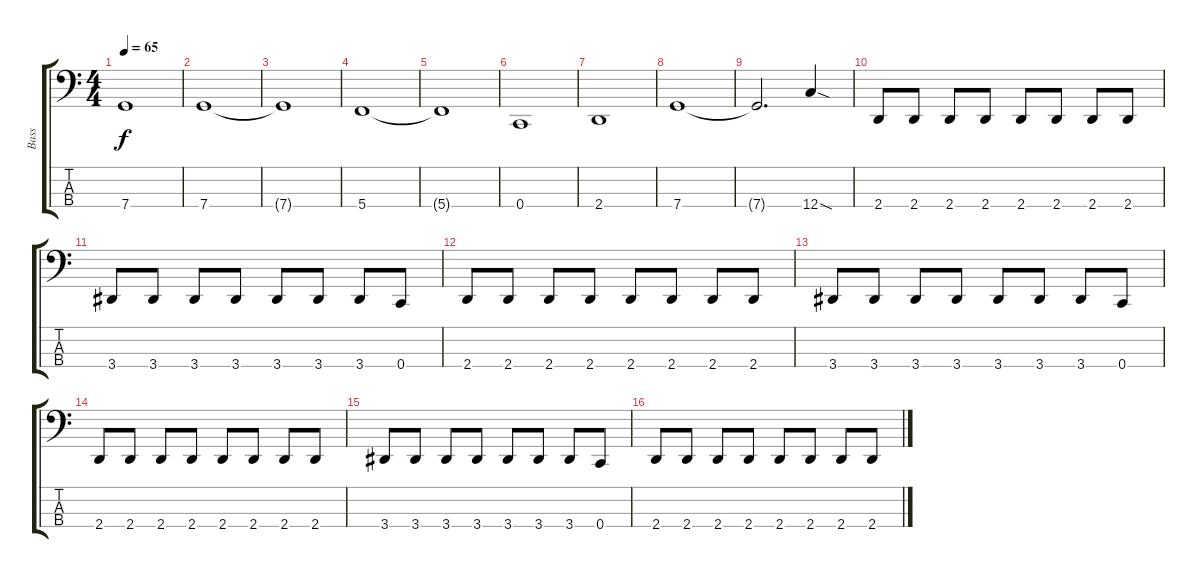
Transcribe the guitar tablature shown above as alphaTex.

\track ("Bass" "Bass") {instrument electricbassfinger}
\staff {score tabs}
\tuning (F2 C2 G1 C1) {hide}
\ts (4 4)
\tempo 65
\clef f4
\ks c
7.4{t}.1{dy f} |
7.4.1 |
7.4{t}.1 |
5.4.1 |
5.4{t}.1 |
0.4.1 |
2.4.1 |
7.4.1 |
7.4{t}.2{d} 12.4{sod}.4 |
2.4.8 2.4.8 2.4.8 2.4.8 2.4.8 2.4.8 2.4.8 2.4.8 |
3.4.8 3.4.8 3.4.8 3.4.8 3.4.8 3.4.8 3.4.8 0.4.8 |
2.4.8 2.4.8 2.4.8 2.4.8 2.4.8 2.4.8 2.4.8 2.4.8 |
3.4.8 3.4.8 3.4.8 3.4.8 3.4.8 3.4.8 3.4.8 0.4.8 |
2.4.8 2.4.8 2.4.8 2.4.8 2.4.8 2.4.8 2.4.8 2.4.8 |
3.4.8 3.4.8 3.4.8 3.4.8 3.4.8 3.4.8 3.4.8 0.4.8 |
2.4.8 2.4.8 2.4.8 2.4.8 2.4.8 2.4.8 2.4.8 2.4.8
